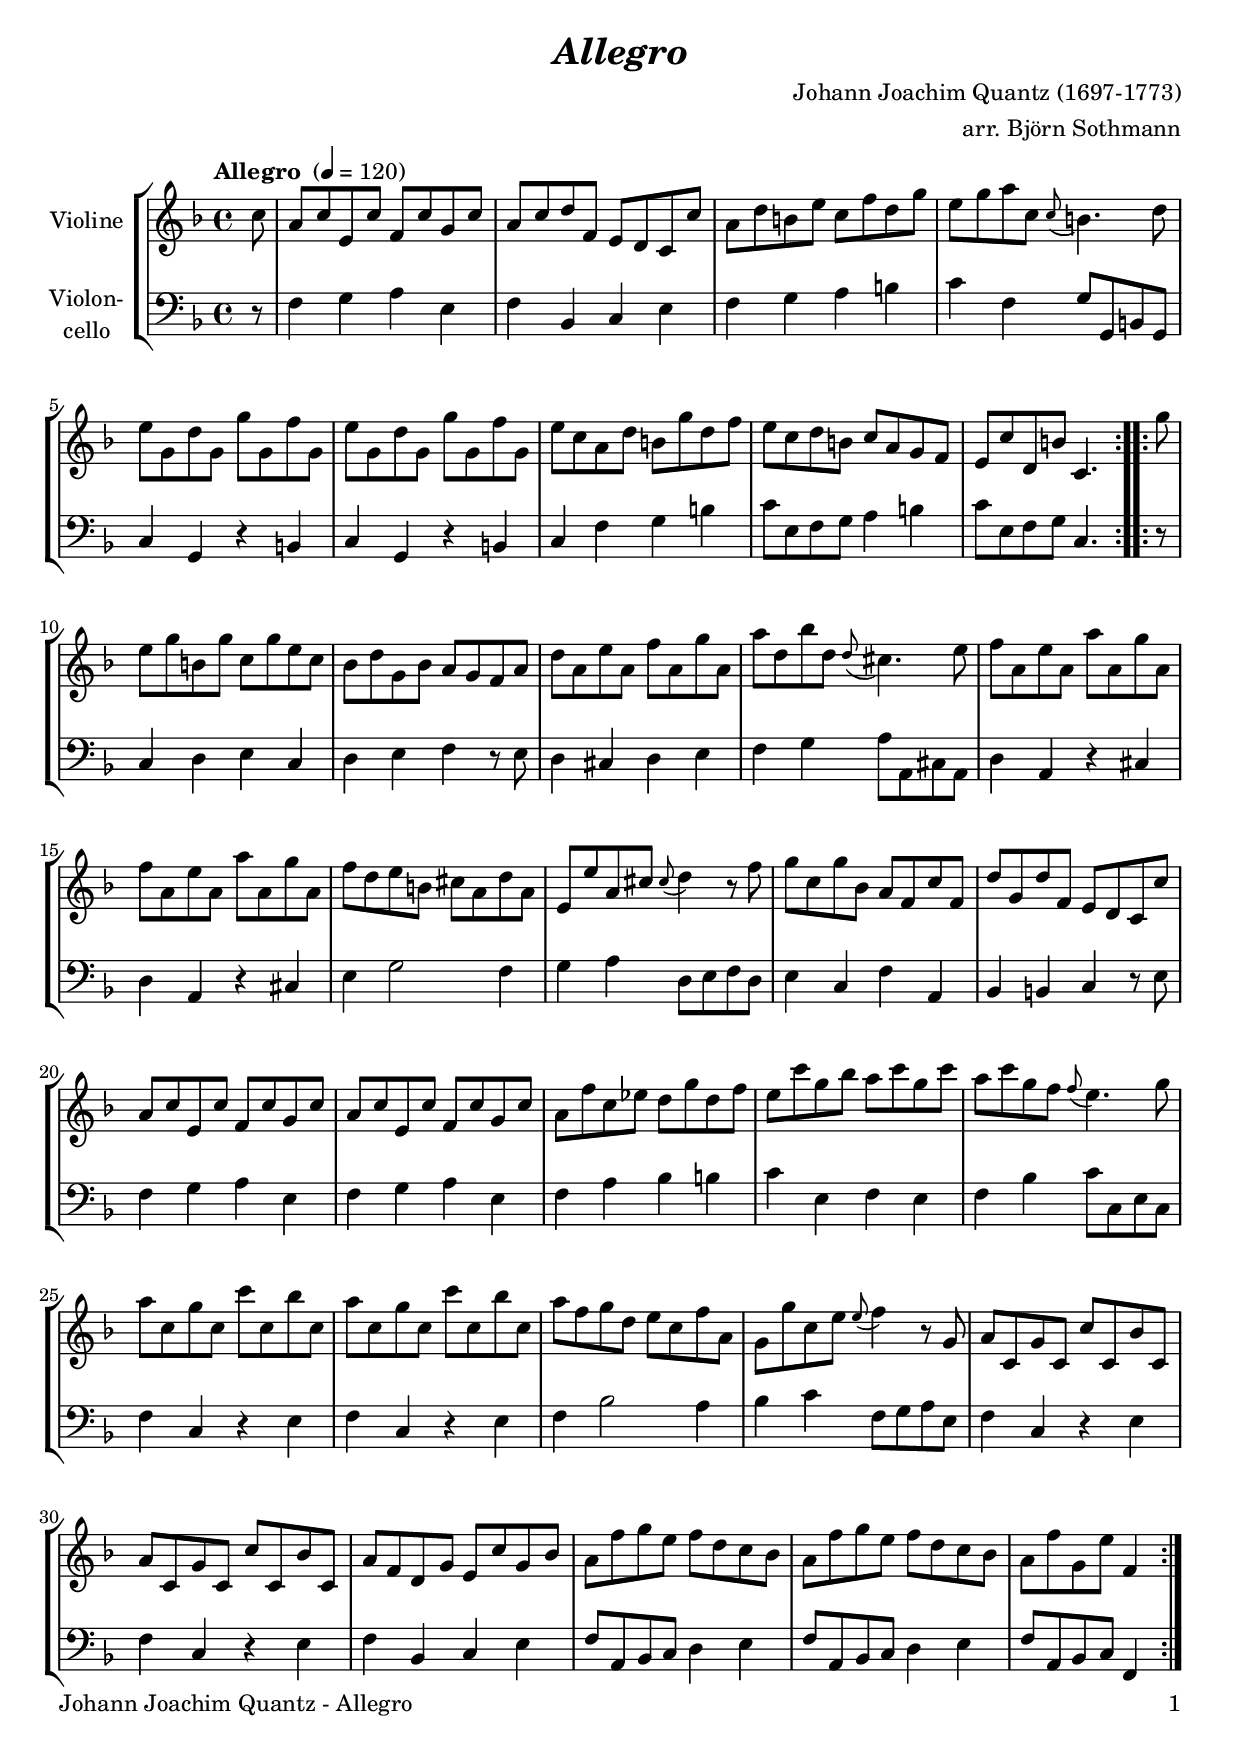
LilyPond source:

\version "2.18.2"
\include "deutsch.ly"

#(set-global-staff-size 20)

\header {
  title     = \markup \bold \italic "Allegro"
  composer  = "Johann Joachim Quantz (1697-1773)"
  arranger  = "arr. Björn Sothmann"
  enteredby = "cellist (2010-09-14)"
}

voiceconsts = {
 \key g \major
 %\numericTimeSignature
 \time 4/4
 \tempo "Allegro " 4=120
}

mivl = "violin"
miba = "cello"

va = \relative c'' {
  \voiceconsts
  \clef "treble"

  \repeat volta 2 {
    \partial 8 d8
    h d fis, d' g, d' a d
    h d e g, fis e d d'
    h e cis fis d g e a
    fis a h d, \appoggiatura d cis4. e8
    fis a, e' a, a' a, g' a,
    fis' a, e' a, a' a, g' a,
    fis' d h e cis a' e g
    fis d e cis d h a g
    fis d' e, cis' d,4.
  }
  \repeat volta 2 {
    a''8
    fis a cis, a' d, a' fis d
    c e a, c h a g h
    e h fis' h, g' h, a' h,
    h' e, c' e, \appoggiatura e dis4. fis8
    g h, fis' h, h' h, a' h,
    g' h, fis' h, h' h, a' h,
    g' e fis cis dis h e h
    fis fis' h, dis \appoggiatura dis e4 r8 g
    a d, a' c, h g d' g,
    e' a, e' g, fis e d d'
    h d fis, d' g, d' a d 
    h d fis, d' g, d' a d
    h g' d f e a e g
    fis d' a c h d a d
    h d a g \appoggiatura g fis4. a8
    h d, a' d, d' d, c' d,
    h' d, a' d, d' d, c' d,
    h' g a e fis d g h,
    a a' d, fis \appoggiatura fis g4 r8 a,
    h d, a' d, d' d, c' d,
    h' d, a' d, d' d, c' d,
    h' g e a fis d' a c
    h g' a fis g e d c
    h g' a fis g e d c
    h g' a, fis' g,4
  }
}

vb = \relative c' {
   \voiceconsts
   \clef "bass"

   \repeat volta 2 {
     \partial 8 r8
     g4 a h fis
     g c, d fis
     g a h cis
     d g, a8 a, cis a
     d4 a r cis
     d a r cis
     d g a cis
     d8 fis, g a h4 cis
     d8 fis, g a d,4.
   }
   \repeat volta 2 {
     r8
     d4 e fis d
     e fis g r8 fis
     e4 dis e fis
     g a h8 h, dis h
     e4 h r dis
     e h r dis
     fis a2 g4
     a h e,8 fis g e
     fis4 d g h,
     c cis d r8 fis
     g4 a h fis
     g a h fis
     g h c cis
     d fis, g fis
     g c d8 d, fis d
     g4 d r fis
     g d r fis
     g c2 h4
     c d g,8 a h fis
     g4 d r fis
     g d r fis
     g c, d fis
     g8 h, c d e4 fis
     g8 h, c d e4 fis
     g8 h, c d g,4 
   }
}

music = \new StaffGroup <<
      \new Staff {
        \set Staff.midiInstrument = \mivl
        \set Staff.instrumentName = \markup \center-column { "Violine" }
        \transpose g f { \va }
      }

      \new Staff {
        \set Staff.midiInstrument = \miba
        \set Staff.instrumentName = \markup \center-column { "Violon-" "cello" }
        \transpose g f { \vb }
      }
>>

\book {
   \paper {
    print-page-number = ##t
    print-first-page-number = ##t
    ragged-last-bottom = ##f
    oddHeaderMarkup = \markup \null
    evenHeaderMarkup = \markup \null
    oddFooterMarkup = \markup {
      \fill-line {
        \on-the-fly #print-page-number-check-first
        "Johann Joachim Quantz - Allegro" \fromproperty #'page:page-number-string
      }
    }
    evenFooterMarkup = \oddFooterMarkup
  } \score {
    \music
    \layout {}
  }

  \score {
    \unfoldRepeats \music

    \midi {
      \context {
        \Score
      }
    }
  }
}